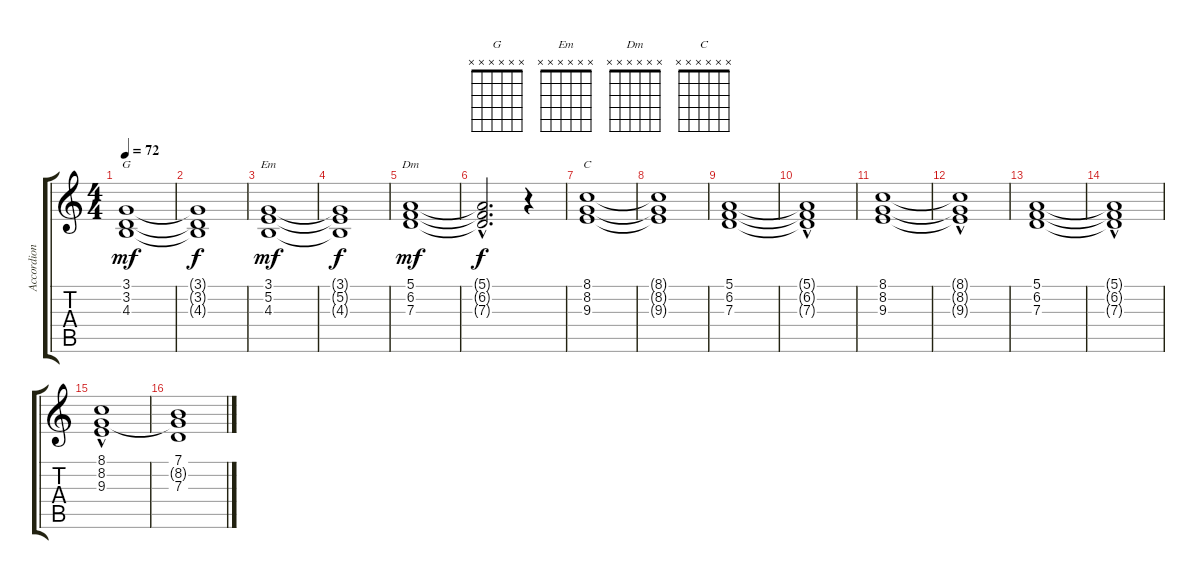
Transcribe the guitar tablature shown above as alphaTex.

\track ("Accordion" "Accordion") {instrument accordion}
\staff {score tabs}
\tuning (E4 B3 G3 D3 A2 E2) {hide}
\chord ("G" x x x x x x) {firstfret 0}
\chord ("Em" x x x x x x) {firstfret 0}
\chord ("Dm" x x x x x x) {firstfret 0}
\chord ("C" x x x x x x) {firstfret 0}
\ts (4 4)
\tempo 72
\clef g2
\ks c
(3.1 3.2 4.3).1{ch "G" dy mf} |
(3.1{t} 3.2{t} 4.3{t}).1{dy f} |
(3.1 5.2 4.3).1{ch "Em" dy mf} |
(3.1{t} 5.2{t} 4.3{t}).1{dy f} |
(5.1 6.2 7.3).1{ch "Dm" dy mf} |
(5.1{t} 6.2{hac t} 7.3{t}).2{d dy f} r.4 |
(8.1 8.2 9.3).1{ch "C" volume 16} |
(8.1{t} 8.2{t} 9.3{t}).1 |
(5.1 6.2 7.3).1 |
(5.1{t} 6.2{t} 7.3{hac t}).1 |
(8.1 8.2 9.3).1 |
(8.1{hac t} 8.2{t} 9.3{hac t}).1 |
(5.1 6.2 7.3).1 |
(5.1{t} 6.2{t} 7.3{hac t}).1 |
(8.1{hac} 8.2 9.3{hac}).1 |
(7.1 8.2{t} 7.3).1
